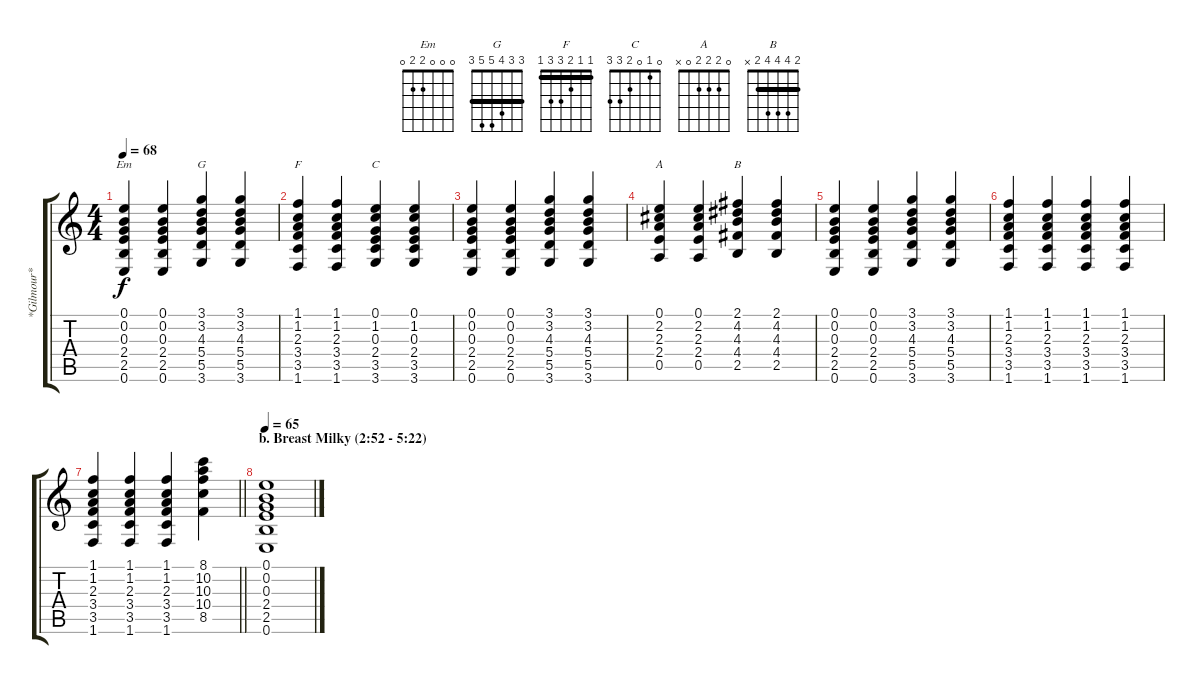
\track ("*Gilmour* (Clean Electric)" "*Gilmour* ") {instrument electricguitarclean}
\staff {score tabs}
\tuning (E4 B3 G3 D3 A2 E2) {hide}
\chord ("Em" 0 0 0 2 2 0)
\chord ("G" 3 3 4 5 5 3) {barre 3}
\chord ("F" 1 1 2 3 3 1) {barre 1}
\chord ("C" 0 1 0 2 3 3)
\chord ("A" 0 2 2 2 0 x)
\chord ("B" 2 4 4 4 2 x) {barre 2}
\ts (4 4)
\tempo 68
\clef g2
\ks c
(0.1 0.2 0.3 2.4 2.5 0.6).4{ch "Em" dy f} (0.1 0.2 0.3 2.4 2.5 0.6).4 (3.1 3.2 4.3 5.4 5.5 3.6).4{ch "G"} (3.1 3.2 4.3 5.4 5.5 3.6).4 |
(1.1 1.2 2.3 3.4 3.5 1.6).4{ch "F"} (1.1 1.2 2.3 3.4 3.5 1.6).4 (0.1 1.2 0.3 2.4 3.5 3.6).4{ch "C"} (0.1 1.2 0.3 2.4 3.5 3.6).4 |
(0.1 0.2 0.3 2.4 2.5 0.6).4 (0.1 0.2 0.3 2.4 2.5 0.6).4 (3.1 3.2 4.3 5.4 5.5 3.6).4 (3.1 3.2 4.3 5.4 5.5 3.6).4 |
(0.1 2.2 2.3 2.4 0.5).4{ch "A"} (0.1 2.2 2.3 2.4 0.5).4 (2.1 4.2 4.3 4.4 2.5).4{ch "B"} (2.1 4.2 4.3 4.4 2.5).4 |
(0.1 0.2 0.3 2.4 2.5 0.6).4 (0.1 0.2 0.3 2.4 2.5 0.6).4 (3.1 3.2 4.3 5.4 5.5 3.6).4 (3.1 3.2 4.3 5.4 5.5 3.6).4 |
(1.1 1.2 2.3 3.4 3.5 1.6).4 (1.1 1.2 2.3 3.4 3.5 1.6).4 (1.1 1.2 2.3 3.4 3.5 1.6).4 (1.1 1.2 2.3 3.4 3.5 1.6).4 |
\barLineRight lightlight
(1.1 1.2 2.3 3.4 3.5 1.6).4 (1.1 1.2 2.3 3.4 3.5 1.6).4 (1.1 1.2 2.3 3.4 3.5 1.6).4 (8.1 10.2 10.3 10.4 8.5).4 |
\section ("" "b. Breast Milky (2:52 - 5:22)")
\tempo 65
(0.1 0.2 0.3 2.4 2.5 0.6).1
